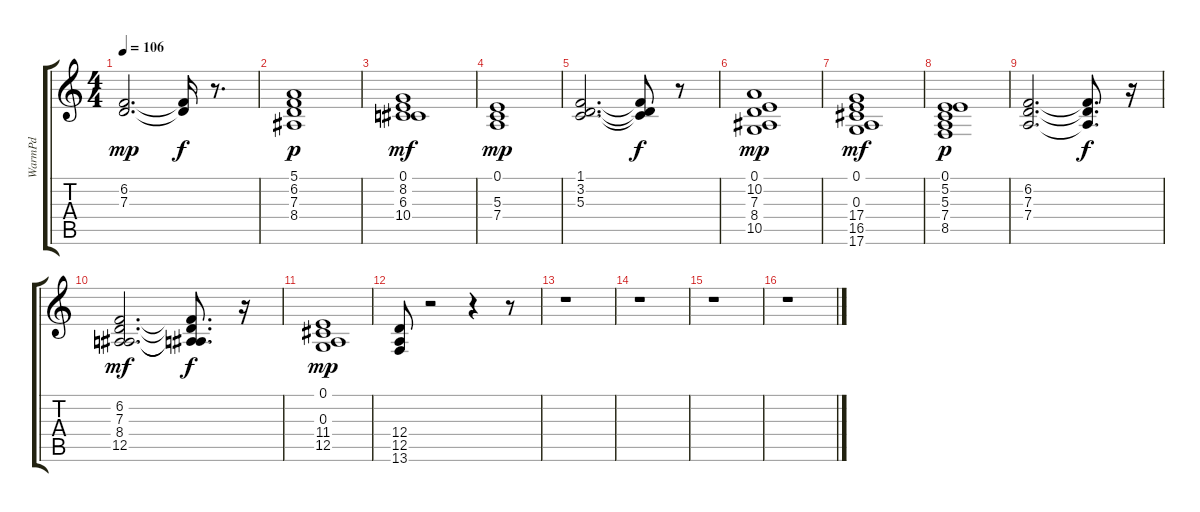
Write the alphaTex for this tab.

\track ("WarmPd" "WarmPd") {instrument pad2warm}
\staff {score tabs}
\tuning (E4 B3 G3 D3 A2 E2) {hide}
\ts (4 4)
\tempo 106
\clef g2
\ks c
(6.2 7.3).2{d dy mp} (6.2{t} 7.3{t}).16{dy f} r.8{d} |
(5.1 6.2 7.3 8.4).1{dy p} |
(0.1 8.2 6.3 10.4).1{dy mf} |
(0.1 5.3 7.4).1{dy mp} |
(1.1 3.2 5.3).2{d} (1.1{t} 3.2{t} 5.3{t}).8{dy f} r.8 |
(0.1 10.2 7.3 8.4 10.5).1{dy mp} |
(0.1 0.3 17.4 16.5 17.6).1{dy mf} |
(0.1 5.2 5.3 7.4 8.5).1{dy p} |
(6.2 7.3 7.4).2{d} (6.2{t} 7.3{t} 7.4{t}).8{d dy f} r.16 |
(6.2 7.3 8.4 12.5).2{d dy mf} (6.2{t} 7.3{t} 8.4{t} 12.5{t}).8{d dy f} r.16 |
(0.1 0.3 11.4 12.5).1{dy mp} |
(12.4 12.5 13.6).8 r.2 r.4 r.8 |
r.1 |
r.1 |
r.1 |
r.1
